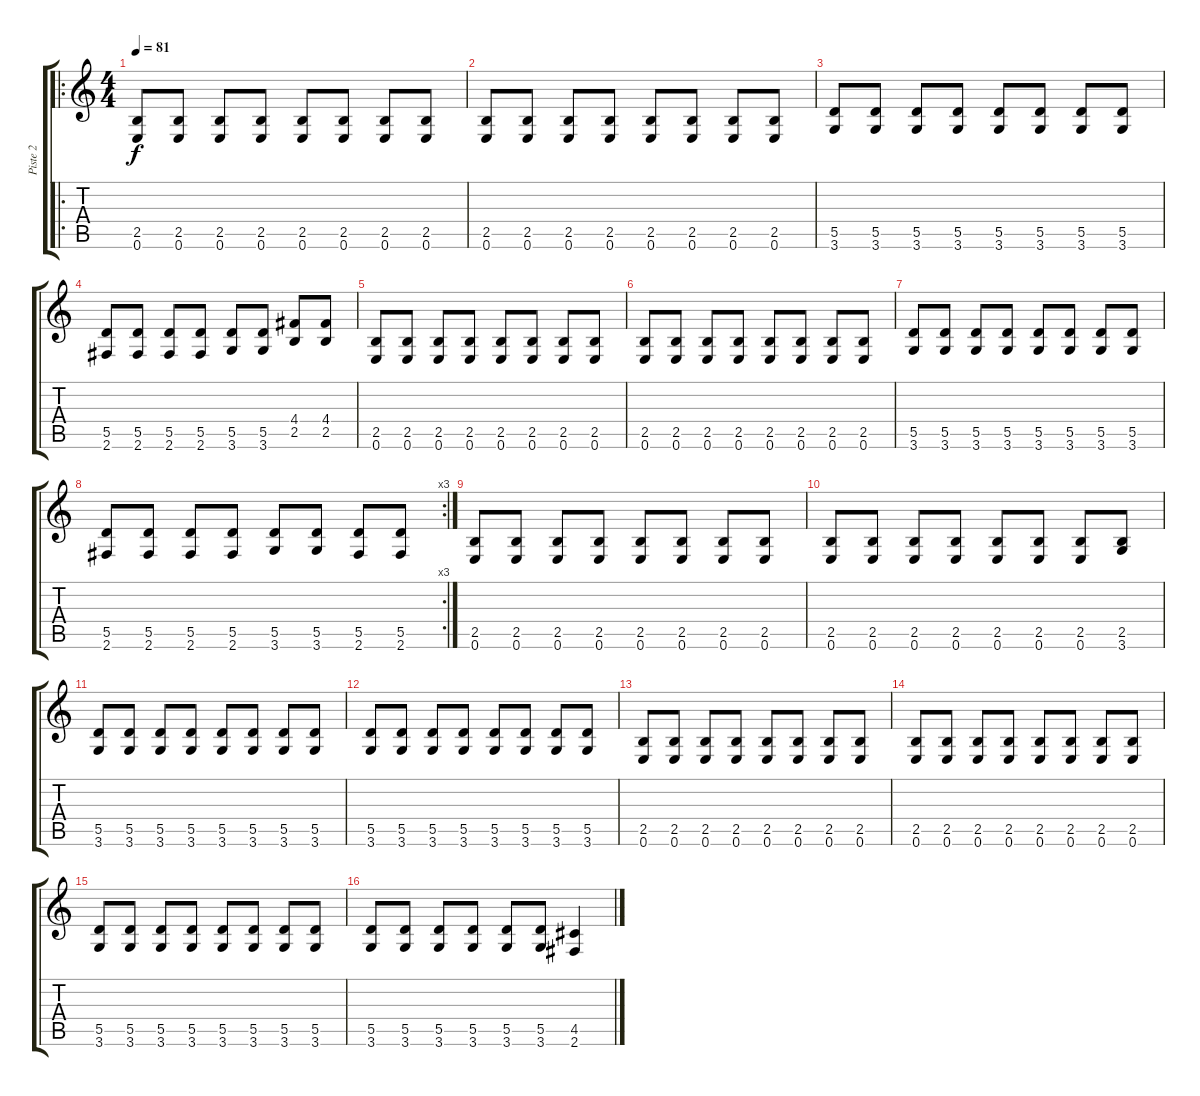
\track ("Piste 2" "Piste 2") {instrument electricguitarclean}
\staff {score tabs}
\tuning (E4 B3 G3 D3 A2 E2) {hide}
\ro
\ts (4 4)
\tempo 81
\clef g2
\ks c
(2.5 0.6).8{dy f volume 16 instrument distortionguitar} (2.5 0.6).8 (2.5 0.6).8 (2.5 0.6).8 (2.5 0.6).8 (2.5 0.6).8 (2.5 0.6).8 (2.5 0.6).8 |
(2.5 0.6).8 (2.5 0.6).8 (2.5 0.6).8 (2.5 0.6).8 (2.5 0.6).8 (2.5 0.6).8 (2.5 0.6).8 (2.5 0.6).8 |
(5.5 3.6).8 (5.5 3.6).8 (5.5 3.6).8 (5.5 3.6).8 (5.5 3.6).8 (5.5 3.6).8 (5.5 3.6).8 (5.5 3.6).8 |
(5.5 2.6).8 (5.5 2.6).8 (5.5 2.6).8 (5.5 2.6).8 (5.5 3.6).8 (5.5 3.6).8 (4.4 2.5).8 (4.4 2.5).8 |
(2.5 0.6).8 (2.5 0.6).8 (2.5 0.6).8 (2.5 0.6).8 (2.5 0.6).8 (2.5 0.6).8 (2.5 0.6).8 (2.5 0.6).8 |
(2.5 0.6).8 (2.5 0.6).8 (2.5 0.6).8 (2.5 0.6).8 (2.5 0.6).8 (2.5 0.6).8 (2.5 0.6).8 (2.5 0.6).8 |
(5.5 3.6).8 (5.5 3.6).8 (5.5 3.6).8 (5.5 3.6).8 (5.5 3.6).8 (5.5 3.6).8 (5.5 3.6).8 (5.5 3.6).8 |
\rc 3
(5.5 2.6).8 (5.5 2.6).8 (5.5 2.6).8 (5.5 2.6).8 (5.5 3.6).8 (5.5 3.6).8 (5.5 2.6).8 (5.5 2.6).8 |
(2.5 0.6).8 (2.5 0.6).8 (2.5 0.6).8 (2.5 0.6).8 (2.5 0.6).8 (2.5 0.6).8 (2.5 0.6).8 (2.5 0.6).8 |
(2.5 0.6).8 (2.5 0.6).8 (2.5 0.6).8 (2.5 0.6).8 (2.5 0.6).8 (2.5 0.6).8 (2.5 0.6).8 (2.5 3.6).8 |
(5.5 3.6).8 (5.5 3.6).8 (5.5 3.6).8 (5.5 3.6).8 (5.5 3.6).8 (5.5 3.6).8 (5.5 3.6).8 (5.5 3.6).8 |
(5.5 3.6).8 (5.5 3.6).8 (5.5 3.6).8 (5.5 3.6).8 (5.5 3.6).8 (5.5 3.6).8 (5.5 3.6).8 (5.5 3.6).8 |
(2.5 0.6).8 (2.5 0.6).8 (2.5 0.6).8 (2.5 0.6).8 (2.5 0.6).8 (2.5 0.6).8 (2.5 0.6).8 (2.5 0.6).8 |
(2.5 0.6).8 (2.5 0.6).8 (2.5 0.6).8 (2.5 0.6).8 (2.5 0.6).8 (2.5 0.6).8 (2.5 0.6).8 (2.5 0.6).8 |
(5.5 3.6).8 (5.5 3.6).8 (5.5 3.6).8 (5.5 3.6).8 (5.5 3.6).8 (5.5 3.6).8 (5.5 3.6).8 (5.5 3.6).8 |
(5.5 3.6).8 (5.5 3.6).8 (5.5 3.6).8 (5.5 3.6).8 (5.5 3.6).8 (5.5 3.6).8 (4.5 2.6).4
